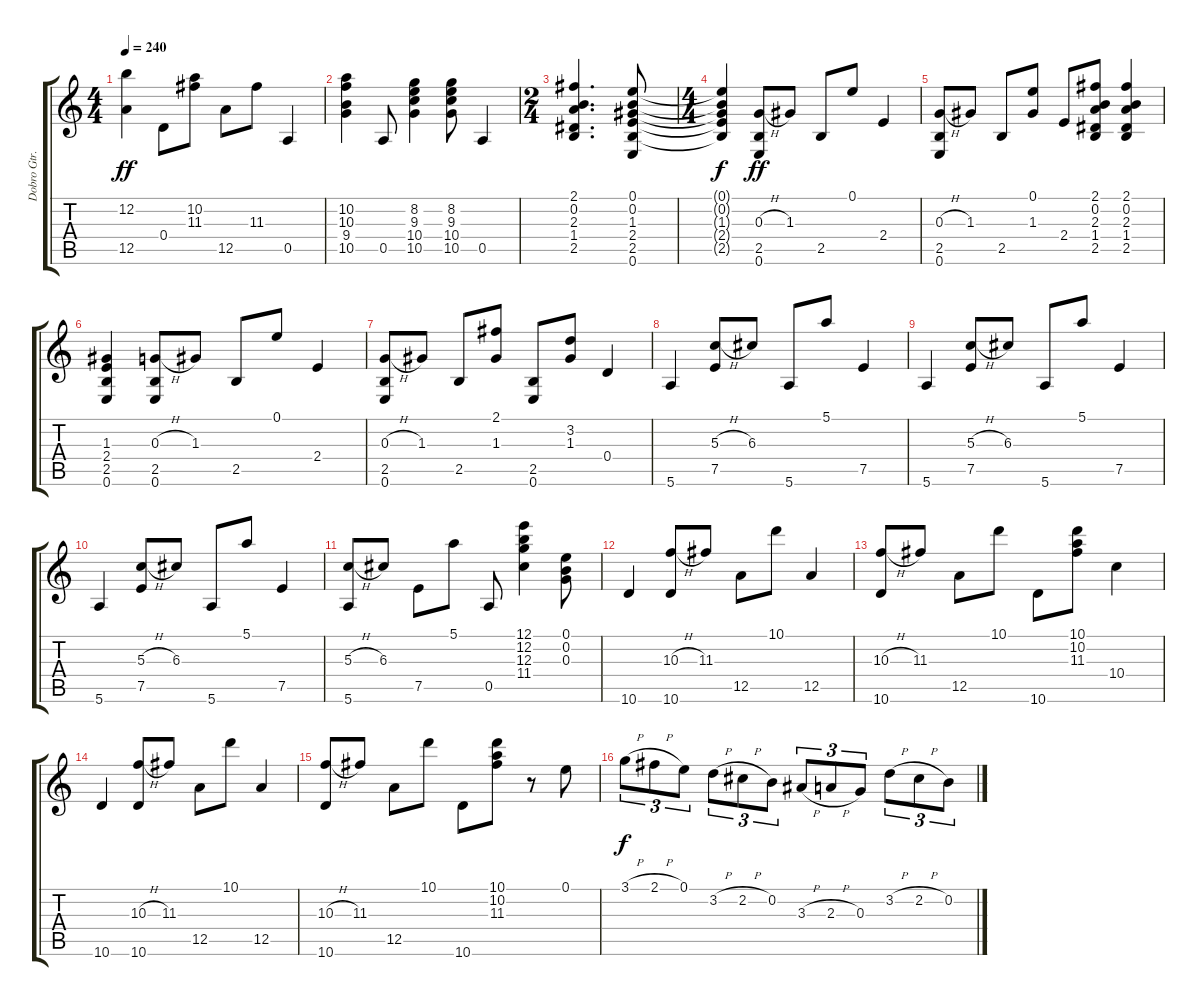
\track ("Dobro Gtr." "Dobro Gtr.") {instrument banjo}
\staff {score tabs}
\tuning (E4 B3 G3 D3 A2 E2) {hide}
\displaytranspose 12
\ts (4 4)
\tempo 240
\clef g2
\ks c
(12.2 12.5).4{dy ff} 0.4.8 (10.2 11.3).8 12.5.8 11.3.8 0.5.4 |
(10.2 10.3 9.4 10.5).4 0.5.8 (8.2 9.3 10.4 10.5).4 (8.2 9.3 10.4 10.5).8 0.5.4 |
\ts (2 4)
(2.1 0.2 2.3 1.4 2.5).4{d} (0.1 0.2 1.3 2.4 2.5 0.6).8 |
\ts (4 4)
(0.1{t} 0.2{t} 1.3{t} 2.4{t} 2.5{t}).4{dy f} (0.3{h} 2.5 0.6).8{dy ff} 1.3.8 2.5.8 0.1.8 2.4.4 |
(0.3{h} 2.5 0.6).8 1.3.8 2.5.8 (0.1 1.3).8 2.4.8 (2.1 0.2 2.3 1.4 2.5).8 (2.1 0.2 2.3 1.4 2.5).4 |
(1.3 2.4 2.5 0.6).4 (0.3{h} 2.5 0.6).8 1.3.8 2.5.8 0.1.8 2.4.4 |
(0.3{h} 2.5 0.6).8 1.3.8 2.5.8 (2.1 1.3).8 (2.5 0.6).8 (3.2 1.3).8 0.4.4 |
5.6.4 (5.3{h} 7.5).8 6.3.8 5.6.8 5.1.8 7.5.4 |
5.6.4 (5.3{h} 7.5).8 6.3.8 5.6.8 5.1.8 7.5.4 |
5.6.4 (5.3{h} 7.5).8 6.3.8 5.6.8 5.1.8 7.5.4 |
(5.3{h} 5.6).8 6.3.8 7.5.8 5.1.8 0.5.8 (12.1 12.2 12.3 11.4).4 (0.1 0.2 0.3).8 |
10.6.4 (10.3{h} 10.6).8 11.3.8 12.5.8 10.1.8 12.5.4 |
(10.3{h} 10.6).8 11.3.8 12.5.8 10.1.8 10.6.8 (10.1 10.2 11.3).8 10.4.4 |
10.6.4 (10.3{h} 10.6).8 11.3.8 12.5.8 10.1.8 12.5.4 |
(10.3{h} 10.6).8 11.3.8 12.5.8 10.1.8 10.6.8 (10.1 10.2 11.3).8 r.8 0.1.8 |
3.1{h}.8{tu (3 2) dy f} 2.1{h}.8{tu (3 2)} 0.1.8{tu (3 2)} 3.2{h}.8{tu (3 2)} 2.2{h}.8{tu (3 2)} 0.2.8{tu (3 2)} 3.3{h}.8{tu (3 2)} 2.3{h}.8{tu (3 2)} 0.3.8{tu (3 2)} 3.2{h}.8{tu (3 2)} 2.2{h}.8{tu (3 2)} 0.2.8{tu (3 2)}
